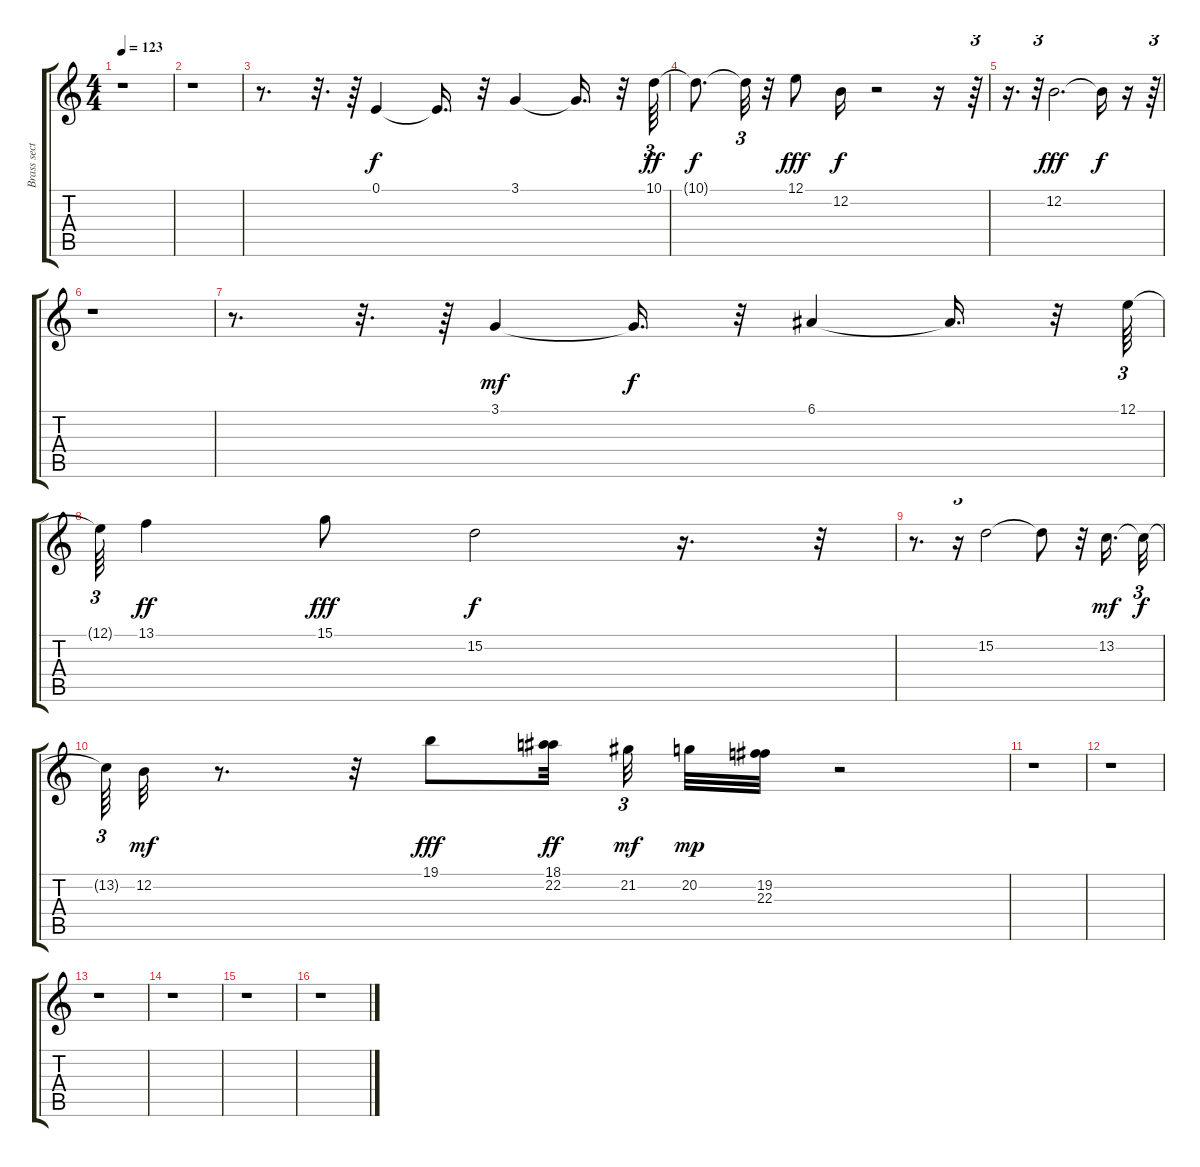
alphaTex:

\track ("Brass section" "Brass sect") {instrument brasssection}
\staff {score tabs}
\tuning (E4 B3 G3 D3 A2 E2) {hide}
\ts (4 4)
\tempo 123
\clef g2
\ks c
r.1{dy fff} |
r.1 |
r.8{d} r.32{d} r.64 0.1.4{dy f} 0.1{t}.16{d} r.32 3.1.4 3.1{t}.16{d} r.32 10.1.64{tu (3 2) dy ff} |
10.1{t}.8{d dy f} 10.1{t}.32{tu (3 2)} r.32 12.1.8{dy fff} 12.2.16{dy f} r.2 r.16 r.64{tu (3 2)} |
r.16{d} r.32{tu (3 2)} 12.2.2{d dy fff} 12.2{t}.16{dy f} r.16 r.64{tu (3 2)} |
r.1 |
r.8{d} r.32{d} r.64 3.1.4{dy mf} 3.1{t}.16{d dy f} r.32 6.1.4 6.1{t}.16{d} r.32 12.1.64{tu (3 2)} |
12.1{t}.64{tu (3 2)} 13.1.4{dy ff} 15.1.8{dy fff} 15.2.2{dy f} r.16{d} r.32{tu (3 2)} |
r.8{d} r.16{tu (3 2)} 15.2.2 15.2{t}.8 r.32 13.2.16{d dy mf} 13.2{t}.32{tu (3 2) dy f} |
13.2{t}.64{tu (3 2)} 12.2.32{dy mf} r.8{d} r.32 19.1.8{dy fff} (18.1 22.2).32{dy ff beam splitsecondary} 21.2.32{tu (3 2) dy mf beam splitsecondary} 20.2.32{dy mp} (19.2 22.3).32 r.2 |
r.1 |
r.1 |
r.1 |
r.1 |
r.1 |
r.1
